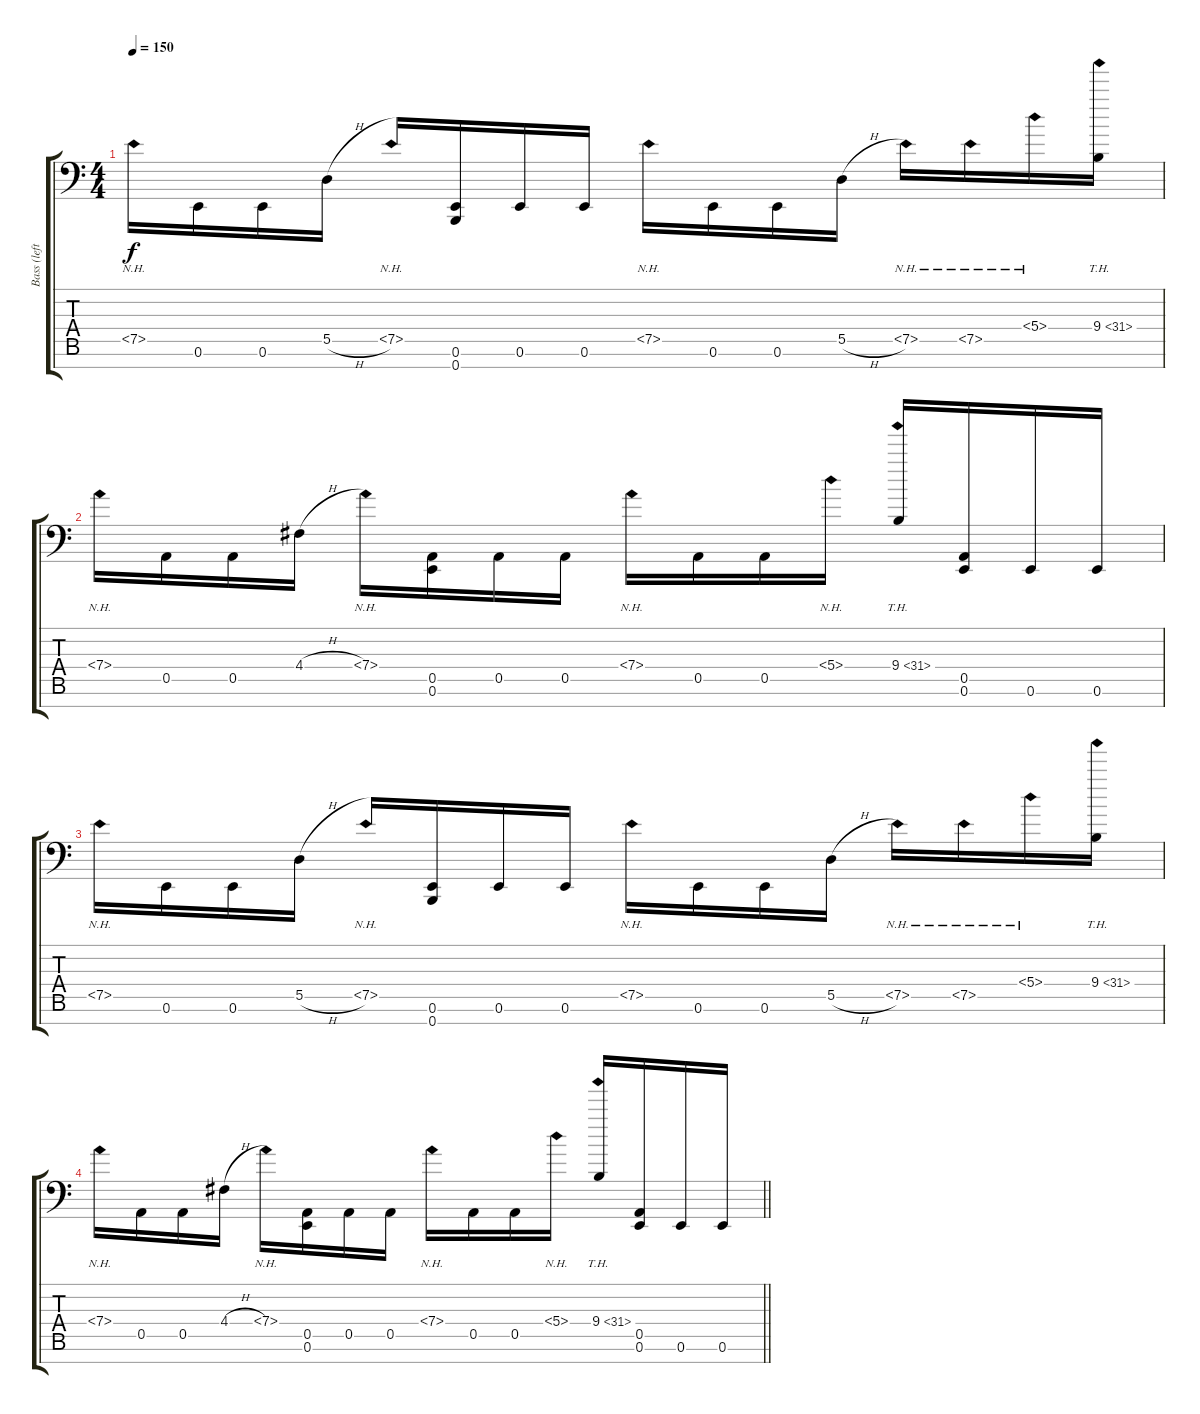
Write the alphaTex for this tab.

\track ("Bass (left)" "Bass (left") {instrument electricbasspick}
\staff {score tabs}
\tuning (E3 B2 G2 D2 A1 E1 B0) {hide}
\ts (4 4)
\tempo 150
\clef f4
\ks c
7.5{nh}.16{dy f} 0.6.16 0.6.16 5.5{h}.16 7.5{nh}.16 (0.6 0.7).16 0.6.16 0.6.16 7.5{nh}.16 0.6.16 0.6.16 5.5{h}.16 7.5{nh}.16 7.5{nh}.16 5.4{nh}.16 9.4{th 22}.16 |
7.4{nh}.16 0.5.16 0.5.16 4.4{h}.16 7.4{nh}.16 (0.5 0.6).16 0.5.16 0.5.16 7.4{nh}.16 0.5.16 0.5.16 5.4{nh}.16 9.4{th 22}.16 (0.5 0.6).16 0.6.16 0.6.16 |
7.5{nh}.16 0.6.16 0.6.16 5.5{h}.16 7.5{nh}.16 (0.6 0.7).16 0.6.16 0.6.16 7.5{nh}.16 0.6.16 0.6.16 5.5{h}.16 7.5{nh}.16 7.5{nh}.16 5.4{nh}.16 9.4{th 22}.16 |
\barLineRight lightlight
7.4{nh}.16 0.5.16 0.5.16 4.4{h}.16 7.4{nh}.16 (0.5 0.6).16 0.5.16 0.5.16 7.4{nh}.16 0.5.16 0.5.16 5.4{nh}.16 9.4{th 22}.16 (0.5 0.6).16 0.6.16 0.6.16
